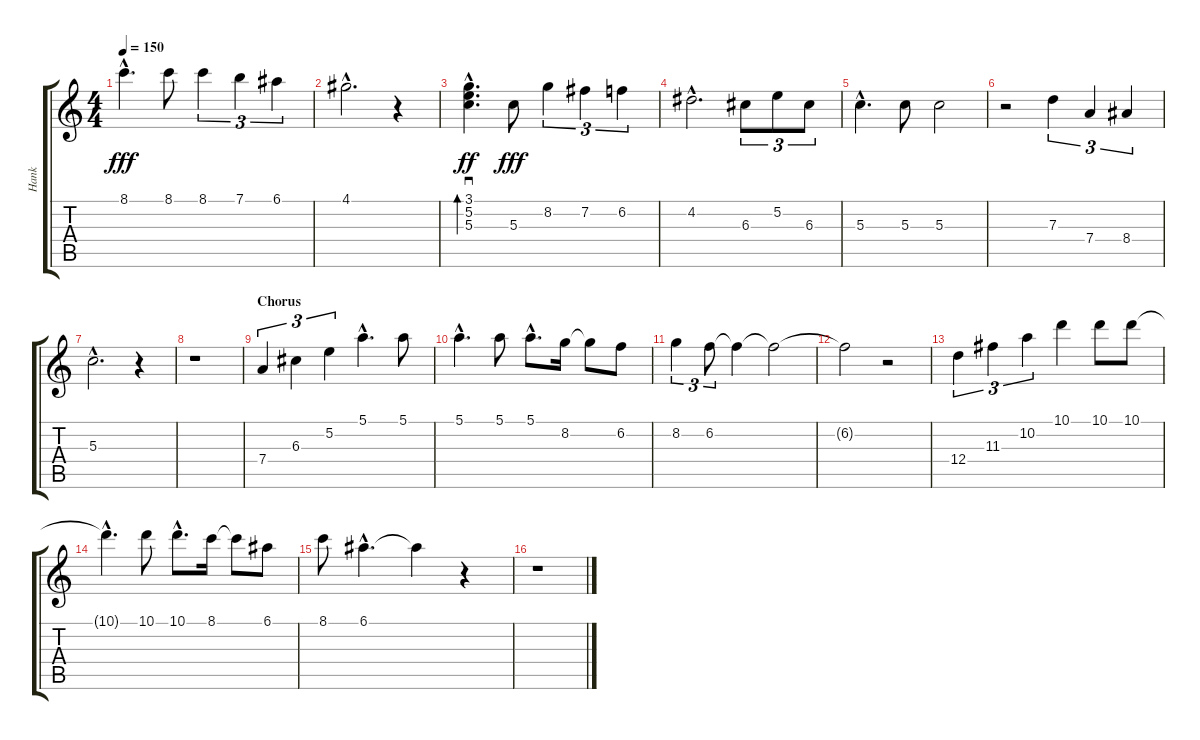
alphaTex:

\track ("Hank" "Hank") {instrument acousticguitarnylon}
\staff {score tabs}
\tuning (E4 B3 G3 D3 A2 E2) {hide}
\ts (4 4)
\tempo 150
\clef g2
\ks c
8.1{hac}.4{d dy fff} 8.1.8 8.1.4{tu (3 2)} 7.1.4{tu (3 2)} 6.1.4{tu (3 2)} |
4.1{hac}.2{d} r.4 |
(3.1{hac} 5.2{hac} 5.3{hac}).4{d sd bd 60 dy ff} 5.3.8{dy fff} 8.2.4{tu (3 2)} 7.2.4{tu (3 2)} 6.2.4{tu (3 2)} |
4.2{hac}.2{d} 6.3.8{tu (3 2)} 5.2.8{tu (3 2)} 6.3.8{tu (3 2)} |
5.3{hac}.4{d} 5.3.8 5.3.2 |
r.2 7.3.4{tu (3 2)} 7.4.4{tu (3 2)} 8.4.4{tu (3 2)} |
5.3{hac}.2{d} r.4 |
r.1 |
\section ("" "Chorus")
7.4.4{tu (3 2)} 6.3.4{tu (3 2)} 5.2.4{tu (3 2)} 5.1{hac}.4{d} 5.1.8 |
5.1{hac}.4{d} 5.1.8 5.1{hac}.8{d} 8.2.16 8.2{t}.8 6.2.8 |
8.2.4{tu (3 2)} 6.2.8{tu (3 2)} 6.2{t}.4 6.2{t}.2 |
6.2{t}.2 r.2 |
12.4.4{tu (3 2)} 11.3.4{tu (3 2)} 10.2.4{tu (3 2)} 10.1.4 10.1.8 10.1.8 |
10.1{hac t}.4{d} 10.1.8 10.1{hac}.8{d} 8.1.16 8.1{t}.8 6.1.8 |
8.1.8 6.1{hac}.4{d} 6.1{t}.4 r.4 |
r.1
